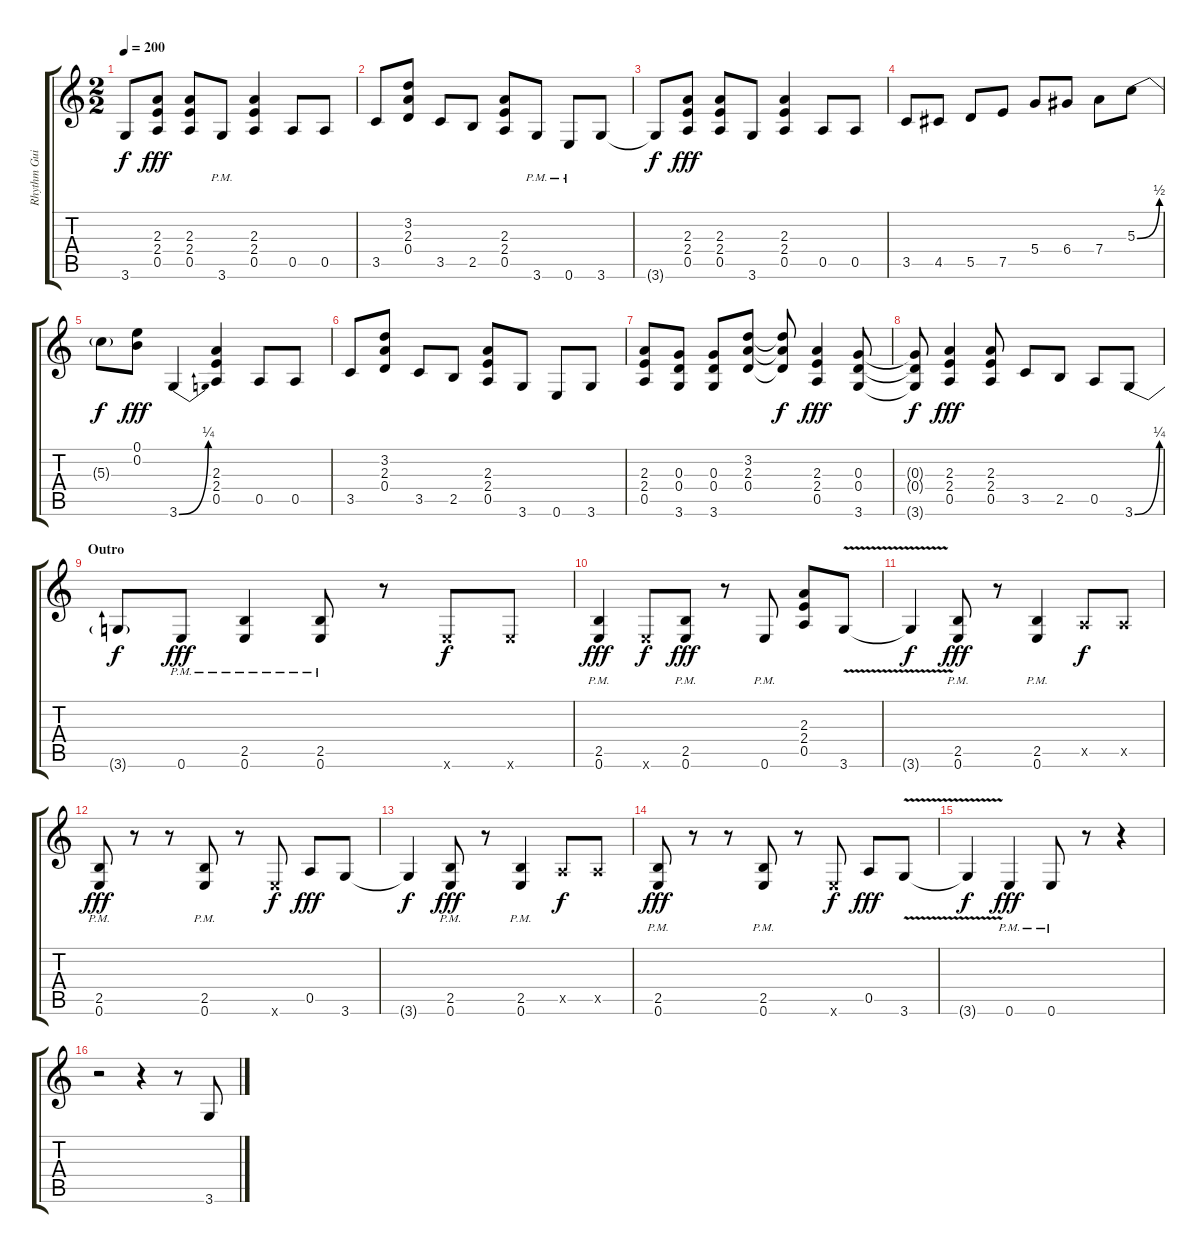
\track ("Rhythm Guitar 1" "Rhythm Gui") {instrument distortionguitar}
\staff {score tabs}
\tuning (E4 B3 G3 D3 A2 E2) {hide}
\ts (2 2)
\tempo 200
\clef g2
\ks c
3.6{t}.8{dy f} (2.3 2.4 0.5).8{dy fff} (2.3 2.4 0.5).8 3.6{pm}.8 (2.3 2.4 0.5).4 0.5.8 0.5.8 |
3.5.8 (3.2 2.3 0.4).8 3.5.8 2.5.8 (2.3 2.4 0.5).8 3.6{pm}.8 0.6{pm}.8 3.6.8 |
3.6{t}.8{dy f} (2.3 2.4 0.5).8{dy fff} (2.3 2.4 0.5).8 3.6.8 (2.3 2.4 0.5).4 0.5.8 0.5.8 |
3.5.8 4.5.8 5.5.8 7.5.8 5.4.8 6.4.8 7.4.8 5.3{be (bend 0 0 60 2)}.8 |
5.3{t}.8{dy f} (0.1 0.2).8{dy fff} 3.6{be (bend 0 0 60 1)}.4 (2.3 2.4 0.5).4 0.5.8 0.5.8 |
3.5.8 (3.2 2.3 0.4).8 3.5.8 2.5.8 (2.3 2.4 0.5).8 3.6.8 0.6.8 3.6.8 |
(2.3 2.4 0.5).8 (0.3 0.4 3.6).8 (0.3 0.4 3.6).8 (3.2 2.3 0.4).8 (3.2{t} 2.3{t} 0.4{t}).8{dy f} (2.3 2.4 0.5).4{dy fff} (0.3 0.4 3.6).8 |
(0.3{t} 0.4{t} 3.6{t}).8{dy f} (2.3 2.4 0.5).4{dy fff} (2.3 2.4 0.5).8 3.5.8 2.5.8 0.5.8 3.6{be (bend 0 0 60 1)}.8 |
\section ("" "Outro")
3.6{t}.8{dy f} 0.6{pm}.8{dy fff} (2.5{pm} 0.6{pm}).4 (2.5{pm} 0.6{pm}).8 r.8 0.6{x}.8{dy f} 0.6{x}.8 |
(2.5{pm} 0.6{pm}).4{dy fff} 0.6{x}.8{dy f} (2.5{pm} 0.6{pm}).8{dy fff} r.8 0.6{pm}.8 (2.3 2.4 0.5).8 3.6{v}.8 |
3.6{t}.4{dy f} (2.5{pm} 0.6{pm}).8{dy fff} r.8 (2.5{pm} 0.6{pm}).4 0.5{x}.8{dy f} 0.5{x}.8 |
(2.5{pm} 0.6{pm}).8{dy fff} r.8 r.8 (2.5{pm} 0.6{pm}).8 r.8 0.6{x}.8{dy f} 0.5.8{dy fff} 3.6.8 |
3.6{t}.4{dy f} (2.5{pm} 0.6{pm}).8{dy fff} r.8 (2.5{pm} 0.6{pm}).4 0.5{x}.8{dy f} 0.5{x}.8 |
(2.5{pm} 0.6{pm}).8{dy fff} r.8 r.8 (2.5{pm} 0.6{pm}).8 r.8 0.6{x}.8{dy f} 0.5.8{dy fff} 3.6{v}.8 |
3.6{t}.4{dy f} 0.6{pm}.4{dy fff} 0.6{pm}.8 r.8 r.4 |
r.2 r.4 r.8 3.6.8
